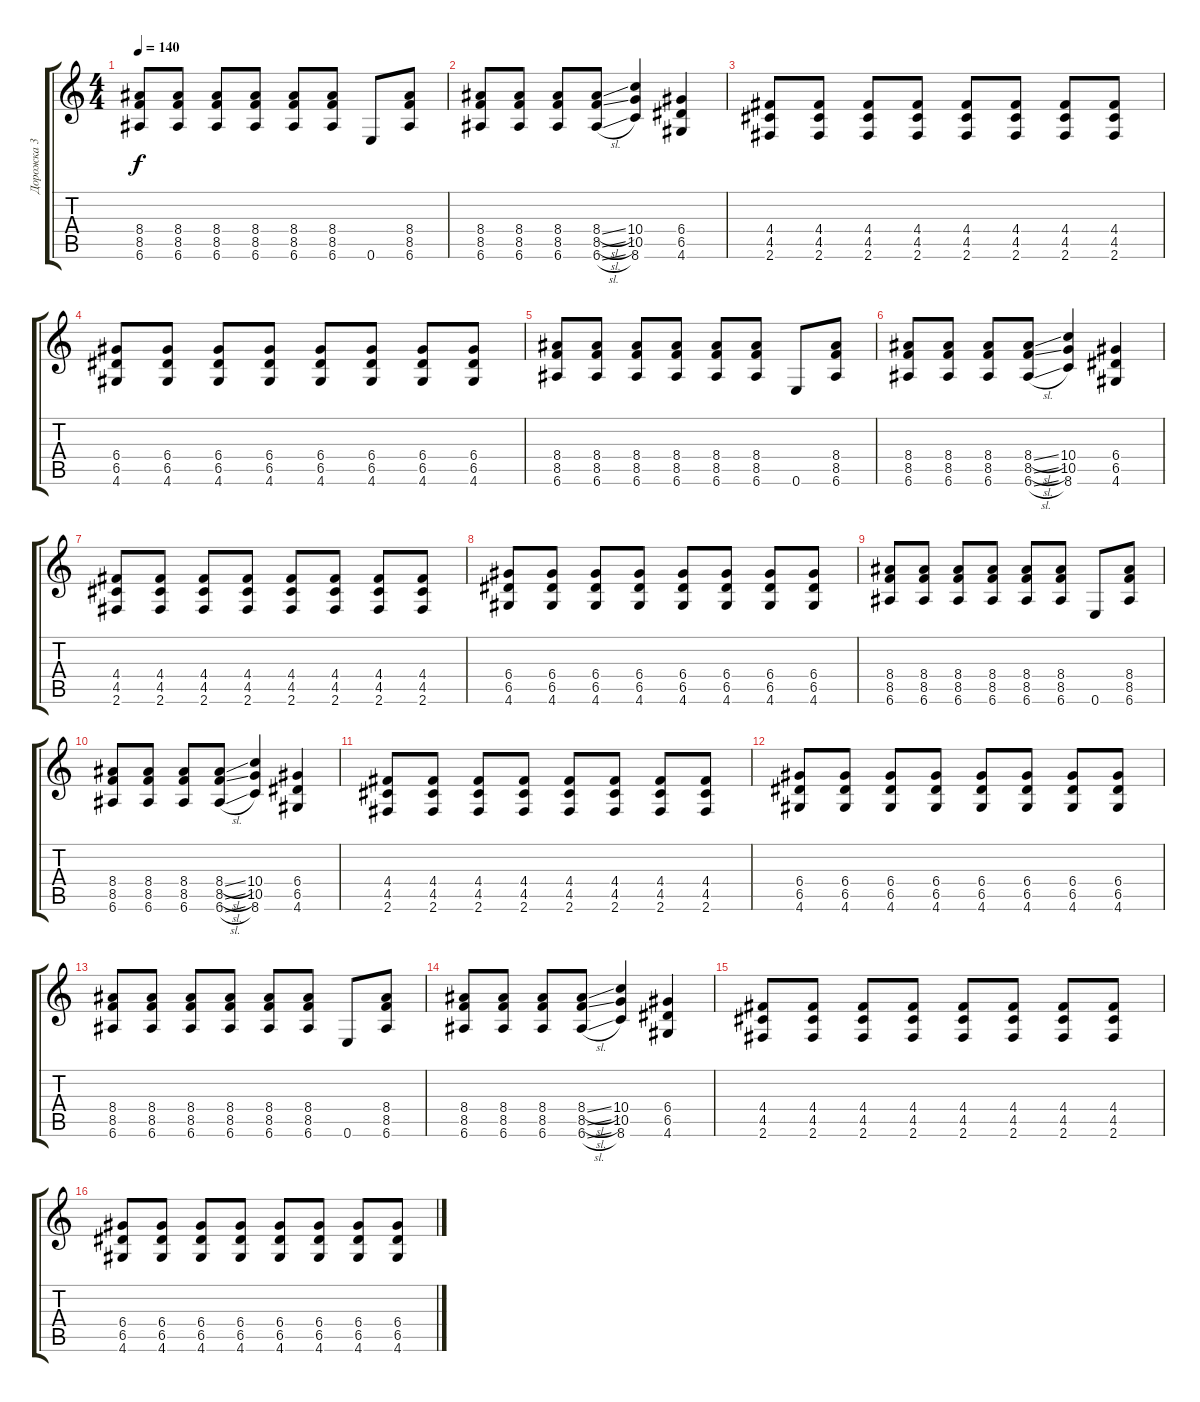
\track ("Дорожка 3" "Дорожка 3") {instrument distortionguitar}
\staff {score tabs}
\tuning (E4 B3 G3 D3 A2 E2) {hide}
\ts (4 4)
\tempo 140
\clef g2
\ks c
(8.4 8.5 6.6).8{dy f} (8.4 8.5 6.6).8 (8.4 8.5 6.6).8 (8.4 8.5 6.6).8 (8.4 8.5 6.6).8 (8.4 8.5 6.6).8 0.6.8 (8.4 8.5 6.6).8 |
(8.4 8.5 6.6).8 (8.4 8.5 6.6).8 (8.4 8.5 6.6).8 (8.4{sl} 8.5{sl} 6.6{sl}).8 (10.4 10.5 8.6).4 (6.4 6.5 4.6).4 |
(4.4 4.5 2.6).8 (4.4 4.5 2.6).8 (4.4 4.5 2.6).8 (4.4 4.5 2.6).8 (4.4 4.5 2.6).8 (4.4 4.5 2.6).8 (4.4 4.5 2.6).8 (4.4 4.5 2.6).8 |
(6.4 6.5 4.6).8 (6.4 6.5 4.6).8 (6.4 6.5 4.6).8 (6.4 6.5 4.6).8 (6.4 6.5 4.6).8 (6.4 6.5 4.6).8 (6.4 6.5 4.6).8 (6.4 6.5 4.6).8 |
(8.4 8.5 6.6).8 (8.4 8.5 6.6).8 (8.4 8.5 6.6).8 (8.4 8.5 6.6).8 (8.4 8.5 6.6).8 (8.4 8.5 6.6).8 0.6.8 (8.4 8.5 6.6).8 |
(8.4 8.5 6.6).8 (8.4 8.5 6.6).8 (8.4 8.5 6.6).8 (8.4{sl} 8.5{sl} 6.6{sl}).8 (10.4 10.5 8.6).4 (6.4 6.5 4.6).4 |
(4.4 4.5 2.6).8 (4.4 4.5 2.6).8 (4.4 4.5 2.6).8 (4.4 4.5 2.6).8 (4.4 4.5 2.6).8 (4.4 4.5 2.6).8 (4.4 4.5 2.6).8 (4.4 4.5 2.6).8 |
(6.4 6.5 4.6).8 (6.4 6.5 4.6).8 (6.4 6.5 4.6).8 (6.4 6.5 4.6).8 (6.4 6.5 4.6).8 (6.4 6.5 4.6).8 (6.4 6.5 4.6).8 (6.4 6.5 4.6).8 |
(8.4 8.5 6.6).8 (8.4 8.5 6.6).8 (8.4 8.5 6.6).8 (8.4 8.5 6.6).8 (8.4 8.5 6.6).8 (8.4 8.5 6.6).8 0.6.8 (8.4 8.5 6.6).8 |
(8.4 8.5 6.6).8 (8.4 8.5 6.6).8 (8.4 8.5 6.6).8 (8.4{sl} 8.5{sl} 6.6{sl}).8 (10.4 10.5 8.6).4 (6.4 6.5 4.6).4 |
(4.4 4.5 2.6).8 (4.4 4.5 2.6).8 (4.4 4.5 2.6).8 (4.4 4.5 2.6).8 (4.4 4.5 2.6).8 (4.4 4.5 2.6).8 (4.4 4.5 2.6).8 (4.4 4.5 2.6).8 |
(6.4 6.5 4.6).8 (6.4 6.5 4.6).8 (6.4 6.5 4.6).8 (6.4 6.5 4.6).8 (6.4 6.5 4.6).8 (6.4 6.5 4.6).8 (6.4 6.5 4.6).8 (6.4 6.5 4.6).8 |
(8.4 8.5 6.6).8 (8.4 8.5 6.6).8 (8.4 8.5 6.6).8 (8.4 8.5 6.6).8 (8.4 8.5 6.6).8 (8.4 8.5 6.6).8 0.6.8 (8.4 8.5 6.6).8 |
(8.4 8.5 6.6).8 (8.4 8.5 6.6).8 (8.4 8.5 6.6).8 (8.4{sl} 8.5{sl} 6.6{sl}).8 (10.4 10.5 8.6).4 (6.4 6.5 4.6).4 |
(4.4 4.5 2.6).8 (4.4 4.5 2.6).8 (4.4 4.5 2.6).8 (4.4 4.5 2.6).8 (4.4 4.5 2.6).8 (4.4 4.5 2.6).8 (4.4 4.5 2.6).8 (4.4 4.5 2.6).8 |
(6.4 6.5 4.6).8 (6.4 6.5 4.6).8 (6.4 6.5 4.6).8 (6.4 6.5 4.6).8 (6.4 6.5 4.6).8 (6.4 6.5 4.6).8 (6.4 6.5 4.6).8 (6.4 6.5 4.6).8
